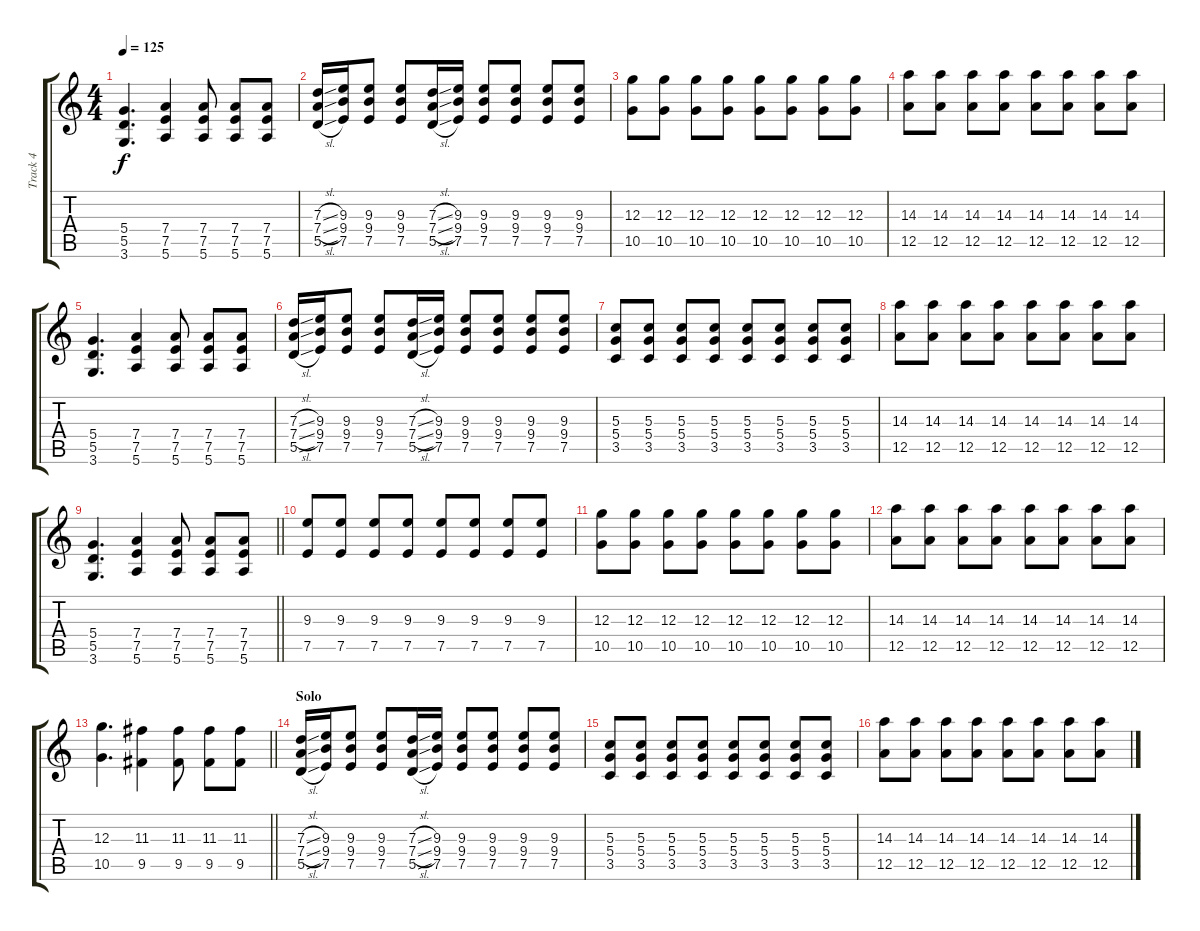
\track ("Track 4" "Track 4") {instrument distortionguitar}
\staff {score tabs}
\tuning (E4 B3 G3 D3 A2 E2) {hide}
\ts (4 4)
\tempo 125
\clef g2
\ks c
(5.4 5.5 3.6).4{d dy f} (7.4 7.5 5.6).4 (7.4 7.5 5.6).8 (7.4 7.5 5.6).8 (7.4 7.5 5.6).8 |
(7.3{sl} 7.4{sl} 5.5{sl}).16 (9.3 9.4 7.5).16 (9.3 9.4 7.5).8 (9.3 9.4 7.5).8 (7.3{sl} 7.4{sl} 5.5{sl}).16 (9.3 9.4 7.5).16 (9.3 9.4 7.5).8 (9.3 9.4 7.5).8 (9.3 9.4 7.5).8 (9.3 9.4 7.5).8 |
(12.3 10.5).8 (12.3 10.5).8 (12.3 10.5).8 (12.3 10.5).8 (12.3 10.5).8 (12.3 10.5).8 (12.3 10.5).8 (12.3 10.5).8 |
(14.3 12.5).8 (14.3 12.5).8 (14.3 12.5).8 (14.3 12.5).8 (14.3 12.5).8 (14.3 12.5).8 (14.3 12.5).8 (14.3 12.5).8 |
(5.4 5.5 3.6).4{d} (7.4 7.5 5.6).4 (7.4 7.5 5.6).8 (7.4 7.5 5.6).8 (7.4 7.5 5.6).8 |
(7.3{sl} 7.4{sl} 5.5{sl}).16 (9.3 9.4 7.5).16 (9.3 9.4 7.5).8 (9.3 9.4 7.5).8 (7.3{sl} 7.4{sl} 5.5{sl}).16 (9.3 9.4 7.5).16 (9.3 9.4 7.5).8 (9.3 9.4 7.5).8 (9.3 9.4 7.5).8 (9.3 9.4 7.5).8 |
(5.3 5.4 3.5).8 (5.3 5.4 3.5).8 (5.3 5.4 3.5).8 (5.3 5.4 3.5).8 (5.3 5.4 3.5).8 (5.3 5.4 3.5).8 (5.3 5.4 3.5).8 (5.3 5.4 3.5).8 |
(14.3 12.5).8 (14.3 12.5).8 (14.3 12.5).8 (14.3 12.5).8 (14.3 12.5).8 (14.3 12.5).8 (14.3 12.5).8 (14.3 12.5).8 |
\barLineRight lightlight
(5.4 5.5 3.6).4{d} (7.4 7.5 5.6).4 (7.4 7.5 5.6).8 (7.4 7.5 5.6).8 (7.4 7.5 5.6).8 |
(9.3 7.5).8 (9.3 7.5).8 (9.3 7.5).8 (9.3 7.5).8 (9.3 7.5).8 (9.3 7.5).8 (9.3 7.5).8 (9.3 7.5).8 |
(12.3 10.5).8 (12.3 10.5).8 (12.3 10.5).8 (12.3 10.5).8 (12.3 10.5).8 (12.3 10.5).8 (12.3 10.5).8 (12.3 10.5).8 |
(14.3 12.5).8 (14.3 12.5).8 (14.3 12.5).8 (14.3 12.5).8 (14.3 12.5).8 (14.3 12.5).8 (14.3 12.5).8 (14.3 12.5).8 |
\barLineRight lightlight
(12.3 10.5).4{d} (11.3 9.5).4 (11.3 9.5).8 (11.3 9.5).8 (11.3 9.5).8 |
\section ("" "Solo")
(7.3{sl} 7.4{sl} 5.5{sl}).16 (9.3 9.4 7.5).16 (9.3 9.4 7.5).8 (9.3 9.4 7.5).8 (7.3{sl} 7.4{sl} 5.5{sl}).16 (9.3 9.4 7.5).16 (9.3 9.4 7.5).8 (9.3 9.4 7.5).8 (9.3 9.4 7.5).8 (9.3 9.4 7.5).8 |
(5.3 5.4 3.5).8 (5.3 5.4 3.5).8 (5.3 5.4 3.5).8 (5.3 5.4 3.5).8 (5.3 5.4 3.5).8 (5.3 5.4 3.5).8 (5.3 5.4 3.5).8 (5.3 5.4 3.5).8 |
(14.3 12.5).8 (14.3 12.5).8 (14.3 12.5).8 (14.3 12.5).8 (14.3 12.5).8 (14.3 12.5).8 (14.3 12.5).8 (14.3 12.5).8
